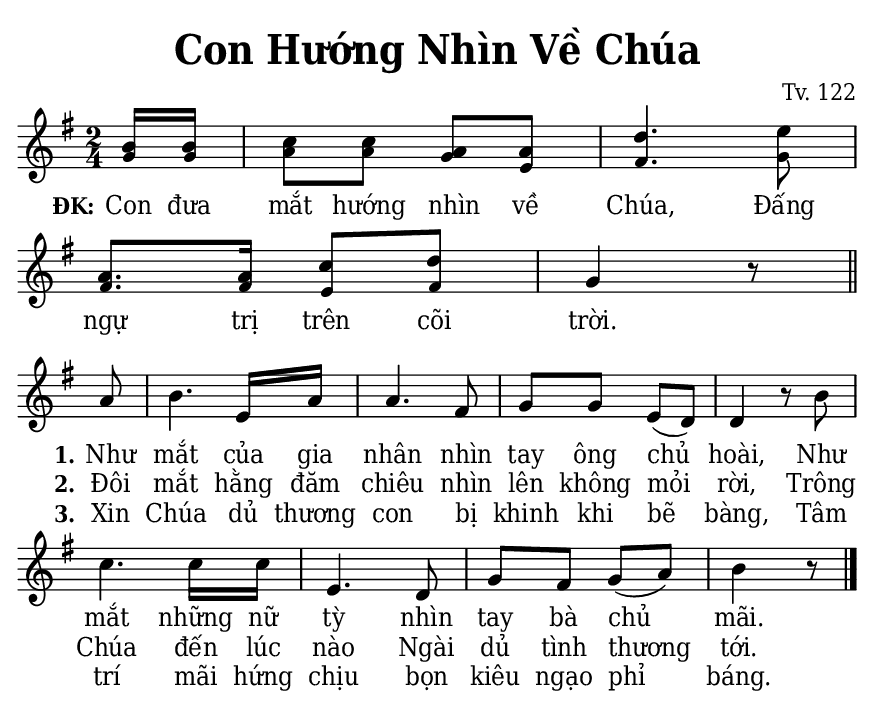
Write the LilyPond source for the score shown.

% Cài đặt chung\
\version "2.22.1"
\include "english.ly"

\header {
  title = \markup { \fontsize #1 "Con Hướng Nhìn Về Chúa" }
  composer = "Tv. 122"
  %arranger = "Lm. Kim Long"
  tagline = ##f
}

% Nhạc phiên khúc
nhacPhienKhucSop = \relative c'' {
  \partial 8 b16 b |
  c8 c a a |
  d4. e8 |
  a,8. a16 c8 d |
  g,4 r8 \bar "||" \break
  
  a8 |
  b4. e,16 a |
  a4. fs8 |
  g g e (d) |
  d4 r8 b' |
  c4. c16 c |
  e,4. d8 |
  g fs g (a) |
  b4 r8 \bar "|."
}

nhacPhienKhucAlto = \relative c'' {
  g16 g |
  a8 a g e |
  fs4. g8 |
  fs8. fs16 e8 fs |
  g4 r8
}

% Lời phiên khúc
loiPhienKhucSop = \lyrics {
  \set stanza = "ĐK:"
  Con đưa mắt hướng nhìn về Chúa,
  Đấng ngự trị trên cõi trời.
  <<
    {
      \set stanza = "1."
      Như mắt của gia nhân nhìn tay ông chủ hoài,
      Như mắt những nữ tỳ nhìn tay bà chủ mãi.
    }
    \new Lyrics {
	    \set associatedVoice = "beSop"
	    \set stanza = "2."
	    Đôi mắt hằng đăm chiêu nhìn lên không mỏi rời,
	    Trông Chúa đến lúc nào Ngài dủ tình thương tới.
    }
    \new Lyrics {
	    \set associatedVoice = "beSop"
	    \set stanza = "3."
	    Xin Chúa dủ thương con bị khinh khi bẽ bàng,
	    Tâm trí mãi hứng chịu bọn kiêu ngạo phỉ báng.
    }
  >>
}

% Dàn trang
\paper {
  #(set-paper-size "a5")
  top-margin = 3\mm
  bottom-margin = 3\mm
  left-margin = 3\mm
  right-margin = 3\mm
  indent = #0
  #(define fonts
	 (make-pango-font-tree "Deja Vu Serif Condensed"
	 		       "Deja Vu Serif Condensed"
			       "Deja Vu Serif Condensed"
			       (/ 20 20)))
  print-page-number = ##f
  %page-count = #1
}

TongNhip = {
  \key g \major \time 2/4
  \set Timing.beamExceptions = #'()
  \set Timing.baseMoment = #(ly:make-moment 1/4)
}

% Đổi kích thước nốt cho bè phụ
notBePhu =
#(define-music-function (font-size music) (number? ly:music?)
   (for-some-music
     (lambda (m)
       (if (music-is-of-type? m 'rhythmic-event)
           (begin
             (set! (ly:music-property m 'tweaks)
                   (cons `(font-size . ,font-size)
                         (ly:music-property m 'tweaks)))
             #t)
           #f))
     music)
   music)

\score {
  \new ChoirStaff <<
    \new Staff \with {
        \consists "Merge_rests_engraver"
        printPartCombineTexts = ##f
      }
      <<
      \new Voice \TongNhip \partCombine 
        \nhacPhienKhucSop
        \notBePhu -1 { \nhacPhienKhucAlto }
      \new NullVoice = beSop \nhacPhienKhucSop
      \new Lyrics \lyricsto beSop \loiPhienKhucSop
      >>
  >>
  \layout {
    %\override Staff.TimeSignature.transparent = ##t
    \override Lyrics.LyricSpace.minimum-distance = #1.5
    \override Score.BarNumber.break-visibility = ##(#f #f #f)
    \override Score.SpacingSpanner.uniform-stretching = ##t
  } 
}
